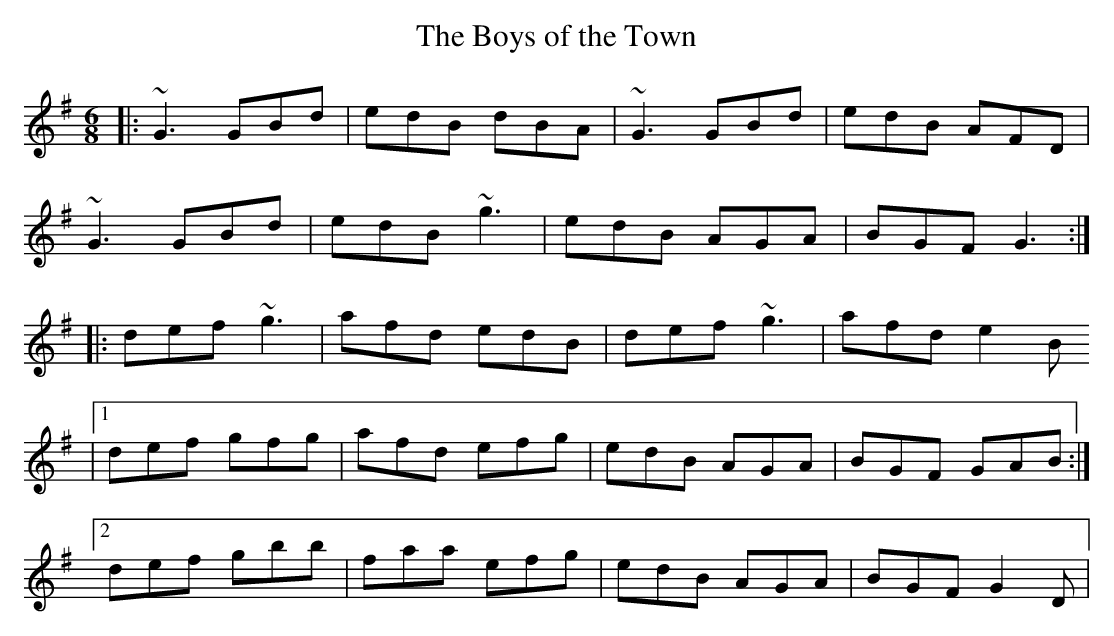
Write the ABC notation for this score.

X:1
T:Boys of the Town, The
M:6/8
K:G
|:~G3 GBd|edB dBA|~G3 GBd|edB AFD|
~G3 GBd|edB ~g3|edB AGA| BGF G3 :|
|:def ~g3|afd edB|def ~g3|afd e2B
|1 def gfg|afd efg|edB AGA|BGF GAB:|2
def gbb|faa efg|edB AGA|BGF G2D|
